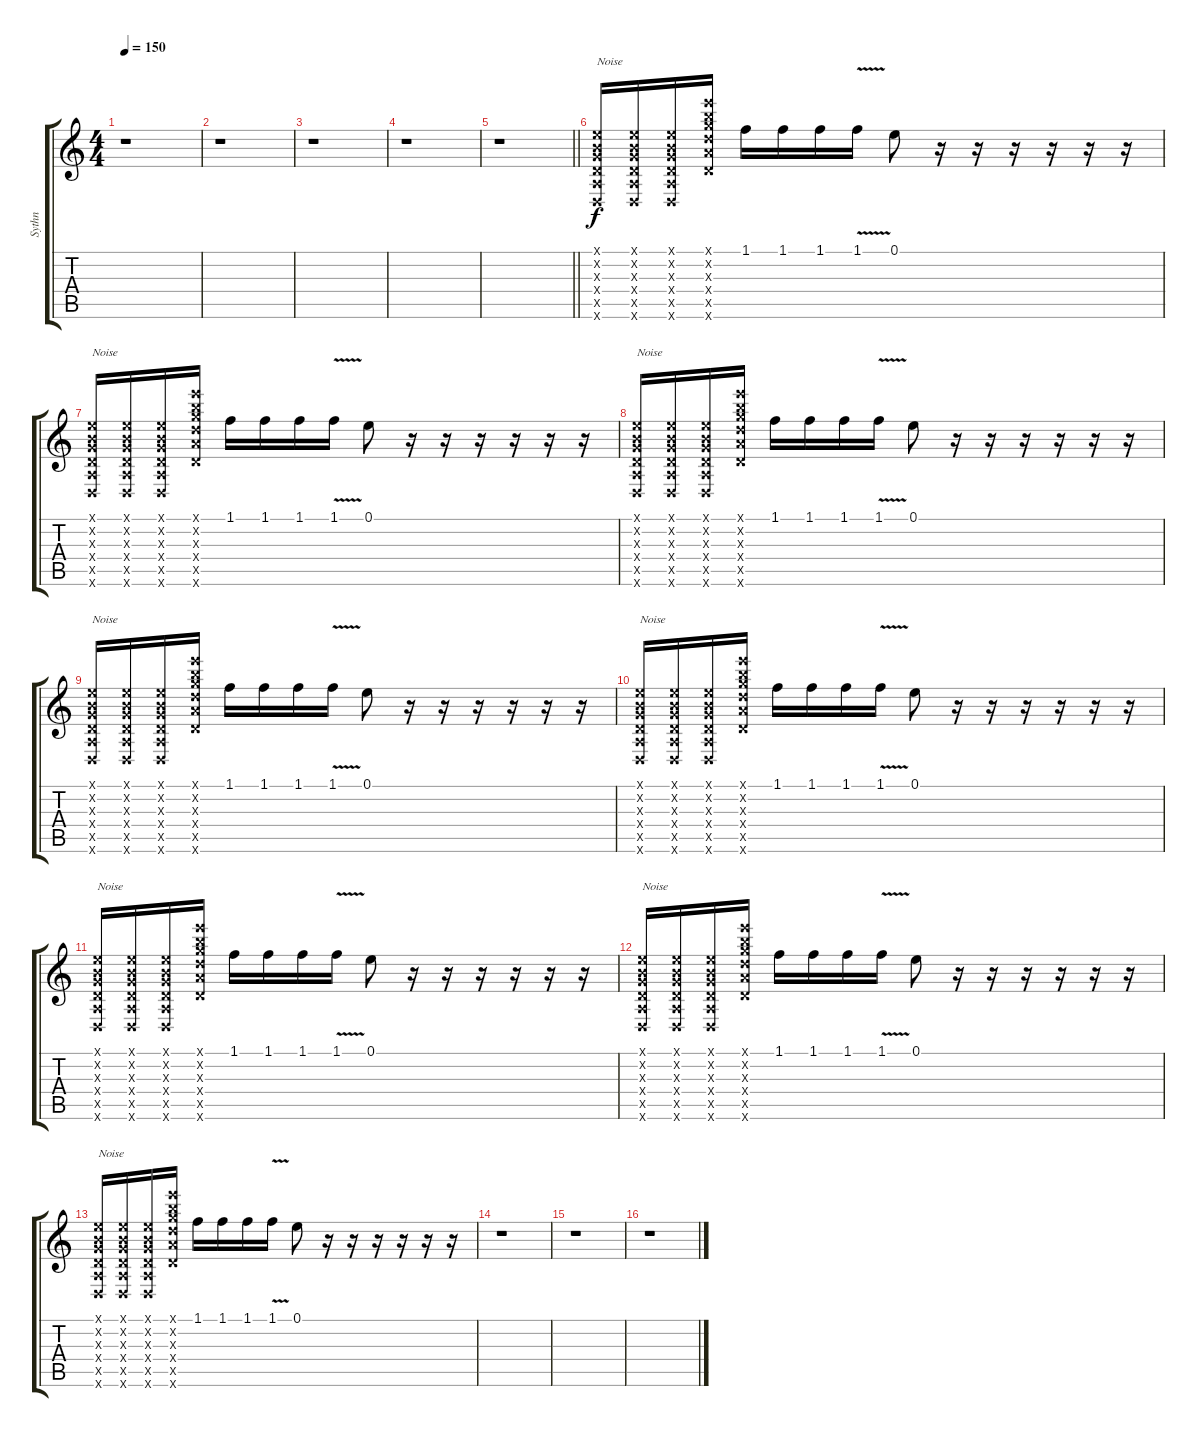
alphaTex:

\track ("Sythn" "Sythn") {instrument overdrivenguitar}
\staff {score tabs}
\tuning (E4 B3 G3 D3 A2 D2) {hide}
\ts (4 4)
\tempo 150
\clef g2
\ks c
r.1{dy f} |
r.1 |
r.1 |
r.1 |
\barLineRight lightlight
r.1 |
(0.1{x} 0.2{x} 0.3{x} 0.4{x} 0.5{x} 0.6{x}).16{txt "Noise" volume 8 instrument birdtweet} (0.1{x} 0.2{x} 0.3{x} 0.4{x} 0.5{x} 0.6{x}).16 (0.1{x} 0.2{x} 0.3{x} 0.4{x} 0.5{x} 0.6{x}).16 (12.1{x} 12.2{x} 12.3{x} 12.4{x} 12.5{x} 12.6{x}).16 1.1.16 1.1.16 1.1.16 1.1{v}.16 0.1.8 r.16 r.16 r.16 r.16 r.16 r.16 |
(0.1{x} 0.2{x} 0.3{x} 0.4{x} 0.5{x} 0.6{x}).16{txt "Noise" volume 8 instrument birdtweet} (0.1{x} 0.2{x} 0.3{x} 0.4{x} 0.5{x} 0.6{x}).16 (0.1{x} 0.2{x} 0.3{x} 0.4{x} 0.5{x} 0.6{x}).16 (12.1{x} 12.2{x} 12.3{x} 12.4{x} 12.5{x} 12.6{x}).16 1.1.16 1.1.16 1.1.16 1.1{v}.16 0.1.8 r.16 r.16 r.16 r.16 r.16 r.16 |
(0.1{x} 0.2{x} 0.3{x} 0.4{x} 0.5{x} 0.6{x}).16{txt "Noise" volume 8 instrument birdtweet} (0.1{x} 0.2{x} 0.3{x} 0.4{x} 0.5{x} 0.6{x}).16 (0.1{x} 0.2{x} 0.3{x} 0.4{x} 0.5{x} 0.6{x}).16 (12.1{x} 12.2{x} 12.3{x} 12.4{x} 12.5{x} 12.6{x}).16 1.1.16 1.1.16 1.1.16 1.1{v}.16 0.1.8 r.16 r.16 r.16 r.16 r.16 r.16 |
(0.1{x} 0.2{x} 0.3{x} 0.4{x} 0.5{x} 0.6{x}).16{txt "Noise" volume 8 instrument birdtweet} (0.1{x} 0.2{x} 0.3{x} 0.4{x} 0.5{x} 0.6{x}).16 (0.1{x} 0.2{x} 0.3{x} 0.4{x} 0.5{x} 0.6{x}).16 (12.1{x} 12.2{x} 12.3{x} 12.4{x} 12.5{x} 12.6{x}).16 1.1.16 1.1.16 1.1.16 1.1{v}.16 0.1.8 r.16 r.16 r.16 r.16 r.16 r.16 |
(0.1{x} 0.2{x} 0.3{x} 0.4{x} 0.5{x} 0.6{x}).16{txt "Noise" volume 8 instrument birdtweet} (0.1{x} 0.2{x} 0.3{x} 0.4{x} 0.5{x} 0.6{x}).16 (0.1{x} 0.2{x} 0.3{x} 0.4{x} 0.5{x} 0.6{x}).16 (12.1{x} 12.2{x} 12.3{x} 12.4{x} 12.5{x} 12.6{x}).16 1.1.16 1.1.16 1.1.16 1.1{v}.16 0.1.8 r.16 r.16 r.16 r.16 r.16 r.16 |
(0.1{x} 0.2{x} 0.3{x} 0.4{x} 0.5{x} 0.6{x}).16{txt "Noise" volume 8 instrument birdtweet} (0.1{x} 0.2{x} 0.3{x} 0.4{x} 0.5{x} 0.6{x}).16 (0.1{x} 0.2{x} 0.3{x} 0.4{x} 0.5{x} 0.6{x}).16 (12.1{x} 12.2{x} 12.3{x} 12.4{x} 12.5{x} 12.6{x}).16 1.1.16 1.1.16 1.1.16 1.1{v}.16 0.1.8 r.16 r.16 r.16 r.16 r.16 r.16 |
(0.1{x} 0.2{x} 0.3{x} 0.4{x} 0.5{x} 0.6{x}).16{txt "Noise" volume 8 instrument birdtweet} (0.1{x} 0.2{x} 0.3{x} 0.4{x} 0.5{x} 0.6{x}).16 (0.1{x} 0.2{x} 0.3{x} 0.4{x} 0.5{x} 0.6{x}).16 (12.1{x} 12.2{x} 12.3{x} 12.4{x} 12.5{x} 12.6{x}).16 1.1.16 1.1.16 1.1.16 1.1{v}.16 0.1.8 r.16 r.16 r.16 r.16 r.16 r.16 |
(0.1{x} 0.2{x} 0.3{x} 0.4{x} 0.5{x} 0.6{x}).16{txt "Noise" volume 8 instrument birdtweet} (0.1{x} 0.2{x} 0.3{x} 0.4{x} 0.5{x} 0.6{x}).16 (0.1{x} 0.2{x} 0.3{x} 0.4{x} 0.5{x} 0.6{x}).16 (12.1{x} 12.2{x} 12.3{x} 12.4{x} 12.5{x} 12.6{x}).16 1.1.16 1.1.16 1.1.16 1.1{v}.16 0.1.8 r.16 r.16 r.16 r.16 r.16 r.16 |
r.1 |
r.1 |
r.1
